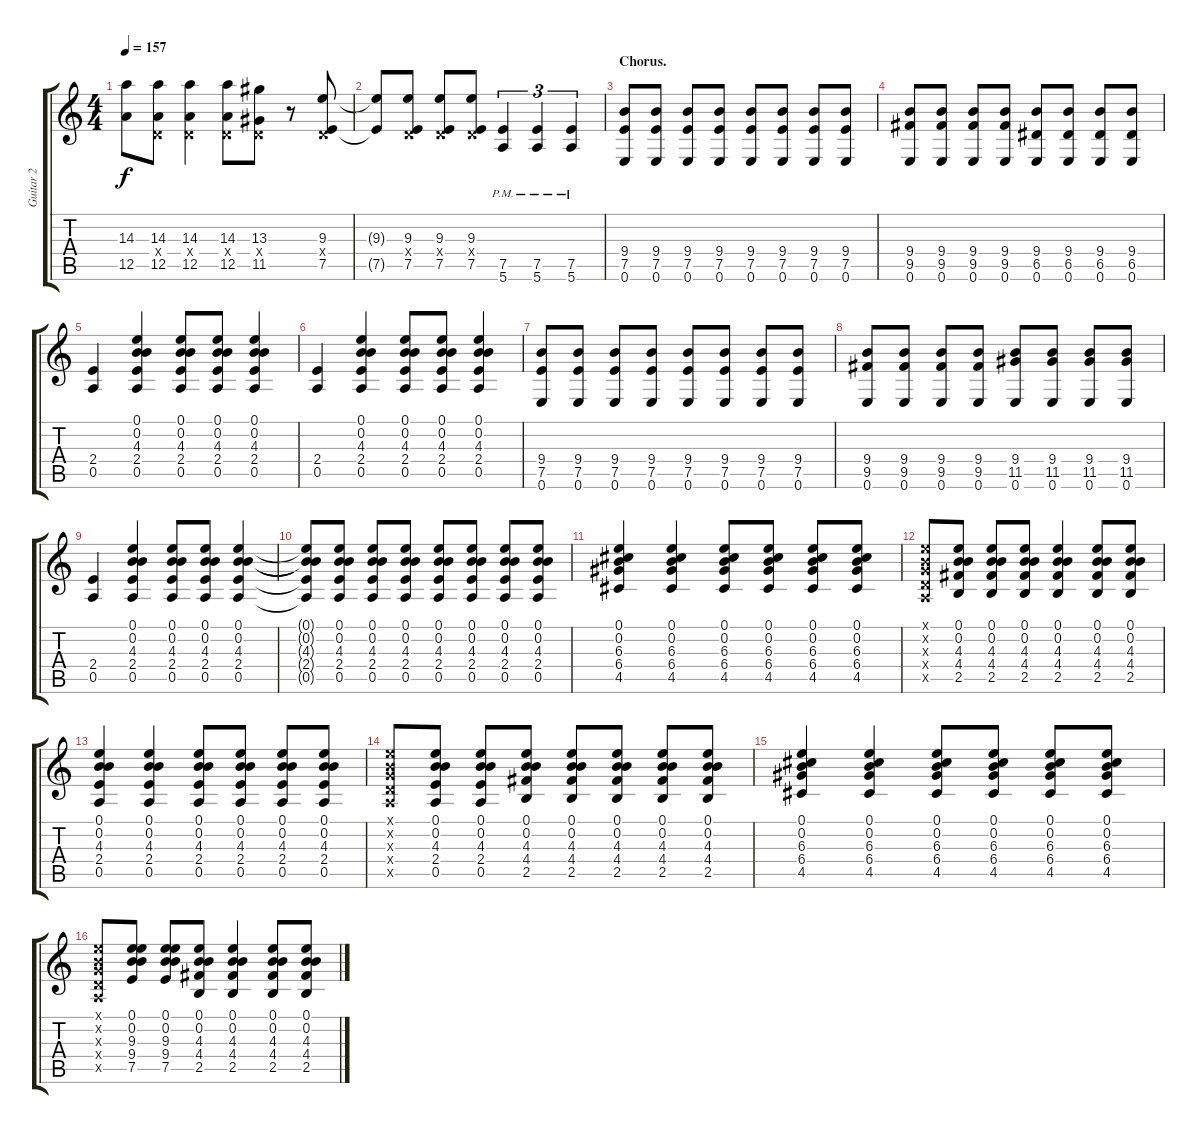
\track ("Guitar 2" "Guitar 2") {instrument distortionguitar}
\staff {score tabs}
\tuning (E4 B3 G3 D3 A2 E2) {hide}
\ts (4 4)
\tempo 157
\clef g2
\ks c
(14.3{t} 12.5{t}).8{dy f} (14.3 0.4{x} 12.5).8 (14.3 0.4{x} 12.5).4 (14.3 0.4{x} 12.5).8 (13.3 0.4{x} 11.5).8 r.8 (9.3 0.4{x} 7.5).8 |
(9.3{t} 7.5{t}).8 (9.3 0.4{x} 7.5).8 (9.3 0.4{x} 7.5).8 (9.3 0.4{x} 7.5).8 (7.5{pm} 5.6{pm}).4{tu (3 2)} (7.5{pm} 5.6{pm}).4{tu (3 2)} (7.5{pm} 5.6{pm}).4{tu (3 2)} |
\section ("" "Chorus.")
(9.4 7.5 0.6).8 (9.4 7.5 0.6).8 (9.4 7.5 0.6).8 (9.4 7.5 0.6).8 (9.4 7.5 0.6).8 (9.4 7.5 0.6).8 (9.4 7.5 0.6).8 (9.4 7.5 0.6).8 |
(9.4 9.5 0.6).8 (9.4 9.5 0.6).8 (9.4 9.5 0.6).8 (9.4 9.5 0.6).8 (9.4 6.5 0.6).8 (9.4 6.5 0.6).8 (9.4 6.5 0.6).8 (9.4 6.5 0.6).8 |
(2.4 0.5).4 (0.1 0.2 4.3 2.4 0.5).4 (0.1 0.2 4.3 2.4 0.5).8 (0.1 0.2 4.3 2.4 0.5).8 (0.1 0.2 4.3 2.4 0.5).4 |
(2.4 0.5).4 (0.1 0.2 4.3 2.4 0.5).4 (0.1 0.2 4.3 2.4 0.5).8 (0.1 0.2 4.3 2.4 0.5).8 (0.1 0.2 4.3 2.4 0.5).4 |
(9.4 7.5 0.6).8 (9.4 7.5 0.6).8 (9.4 7.5 0.6).8 (9.4 7.5 0.6).8 (9.4 7.5 0.6).8 (9.4 7.5 0.6).8 (9.4 7.5 0.6).8 (9.4 7.5 0.6).8 |
(9.4 9.5 0.6).8 (9.4 9.5 0.6).8 (9.4 9.5 0.6).8 (9.4 9.5 0.6).8 (9.4 11.5 0.6).8 (9.4 11.5 0.6).8 (9.4 11.5 0.6).8 (9.4 11.5 0.6).8 |
(2.4 0.5).4 (0.1 0.2 4.3 2.4 0.5).4 (0.1 0.2 4.3 2.4 0.5).8 (0.1 0.2 4.3 2.4 0.5).8 (0.1 0.2 4.3 2.4 0.5).4 |
(0.1{t} 0.2{t} 4.3{t} 2.4{t} 0.5{t}).8 (0.1 0.2 4.3 2.4 0.5).8 (0.1 0.2 4.3 2.4 0.5).8 (0.1 0.2 4.3 2.4 0.5).8 (0.1 0.2 4.3 2.4 0.5).8 (0.1 0.2 4.3 2.4 0.5).8 (0.1 0.2 4.3 2.4 0.5).8 (0.1 0.2 4.3 2.4 0.5).8 |
(0.1 0.2 6.3 6.4 4.5).4 (0.1 0.2 6.3 6.4 4.5).4 (0.1 0.2 6.3 6.4 4.5).8 (0.1 0.2 6.3 6.4 4.5).8 (0.1 0.2 6.3 6.4 4.5).8 (0.1 0.2 6.3 6.4 4.5).8 |
(0.1{x} 0.2{x} 0.3{x} 0.4{x} 0.5{x}).8 (0.1 0.2 4.3 4.4 2.5).8 (0.1 0.2 4.3 4.4 2.5).8 (0.1 0.2 4.3 4.4 2.5).8 (0.1 0.2 4.3 4.4 2.5).4 (0.1 0.2 4.3 4.4 2.5).8 (0.1 0.2 4.3 4.4 2.5).8 |
(0.1 0.2 4.3 2.4 0.5).4 (0.1 0.2 4.3 2.4 0.5).4 (0.1 0.2 4.3 2.4 0.5).8 (0.1 0.2 4.3 2.4 0.5).8 (0.1 0.2 4.3 2.4 0.5).8 (0.1 0.2 4.3 2.4 0.5).8 |
(0.1{x} 0.2{x} 0.3{x} 0.4{x} 0.5{x}).8 (0.1 0.2 4.3 2.4 0.5).8 (0.1 0.2 4.3 2.4 0.5).8 (0.1 0.2 4.3 4.4 2.5).8 (0.1 0.2 4.3 4.4 2.5).8 (0.1 0.2 4.3 4.4 2.5).8 (0.1 0.2 4.3 4.4 2.5).8 (0.1 0.2 4.3 4.4 2.5).8 |
(0.1 0.2 6.3 6.4 4.5).4 (0.1 0.2 6.3 6.4 4.5).4 (0.1 0.2 6.3 6.4 4.5).8 (0.1 0.2 6.3 6.4 4.5).8 (0.1 0.2 6.3 6.4 4.5).8 (0.1 0.2 6.3 6.4 4.5).8 |
(0.1{x} 0.2{x} 0.3{x} 0.4{x} 0.5{x}).8 (0.1 0.2 9.3 9.4 7.5).8 (0.1 0.2 9.3 9.4 7.5).8 (0.1 0.2 4.3 4.4 2.5).8 (0.1 0.2 4.3 4.4 2.5).4 (0.1 0.2 4.3 4.4 2.5).8 (0.1 0.2 4.3 4.4 2.5).8
